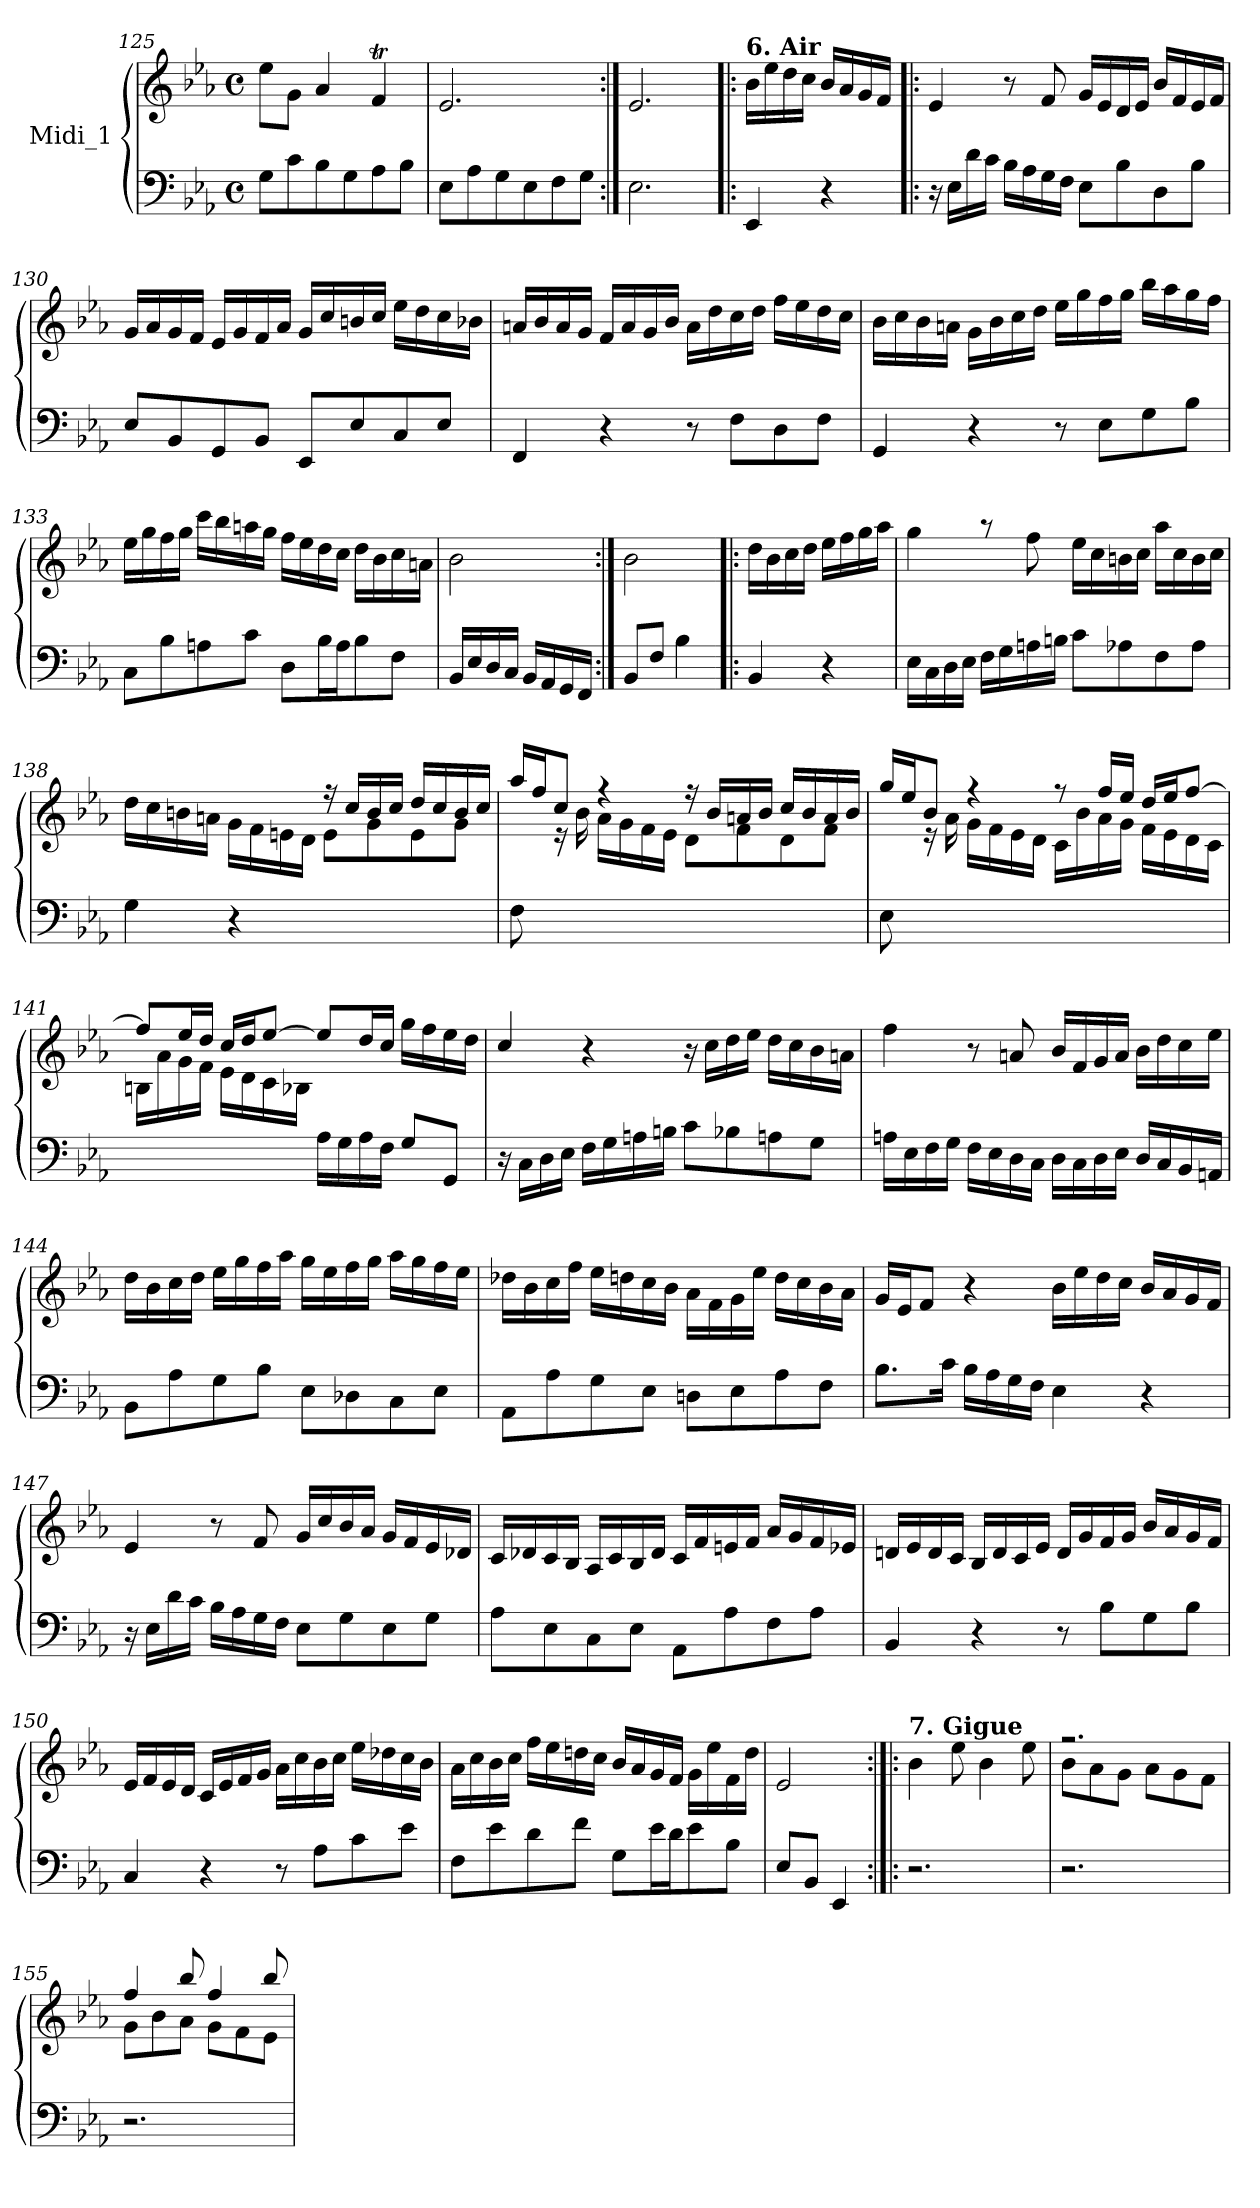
**kern	**kern
*part1	*part1
*staff2	*staff1
*I"Midi_1	*
!!LO:LB:g=z
*clefF4	*clefG2
*k[b-e-a-]	*k[b-e-a-]
*E-:	*E-:
*M4/4	*M4/4
*met(c)	*met(c)
=125	=125
8G\L	8ee-\L
8c\	8g\J
8B-\	4a-/
8G\	.
8A-\	4fT/
8B-\J	.
=126	=126
8E-\L	2.e-/
8A-\	.
8G\	.
8E-\	.
8F\	.
8G\J	.
=127:|!	=127:|!
2.E-\	2.e-/
!!LO:PB:g=z
=128|!:	=128|!:
!	!LO:TX:a:B:t=6. Air
4EE-/	16b-\LL
.	16ee-\
.	16dd\
.	16cc\JJ
4r	16b-/LL
.	16a-/
.	16g/
.	16f/JJ
=129	=129
16r	4e-/
16E-\LL	.
16d\	.
16c\JJ	.
16B-\LL	8r
16A-\	.
16G\	8f/
16F\JJ	.
8E-\L	16g/LL
.	16e-/
8B-\	16d/
.	16e-/JJ
8D\	16b-/LL
.	16f/
8B-\J	16e-/
.	16f/JJ
!!LO:LB:g=z
=130	=130
8E-/L	16g/LL
.	16a-/
8BB-/	16g/
.	16f/JJ
8GG/	16e-/LL
.	16g/
8BB-/J	16f/
.	16a-/JJ
8EE-/L	16g/LL
.	16cc/
8E-/	16bn/
.	16cc/JJ
8C/	16ee-\LL
.	16dd\
8E-/J	16cc\
.	16b-X\JJ
=131	=131
4FF/	16an/LL
.	16b-/
.	16a/
.	16g/JJ
4r	16f/LL
.	16a/
.	16g/
.	16b-/JJ
8r	16a\LL
.	16dd\
8F\L	16cc\
.	16dd\JJ
8D\	16ff\LL
.	16ee-\
8F\J	16dd\
.	16cc\JJ
!!LO:LB:g=z
=132	=132
4GG/	16b-\LL
.	16cc\
.	16b-\
.	16an\JJ
4r	16g\LL
.	16b-\
.	16cc\
.	16dd\JJ
8r	16ee-\LL
.	16gg\
8E-\L	16ff\
.	16gg\JJ
8G\	16bb-\LL
.	16aa-\
8B-\J	16gg\
.	16ff\JJ
=133	=133
8C\L	16ee-\LL
.	16gg\
8B-\	16ff\
.	16gg\JJ
8An\	16ccc\LL
.	16bb-\
8c\J	16aan\
.	16gg\JJ
8D\L	16ff\LL
.	16ee-\
16B-\L	16dd\
16A\J	16cc\JJ
8B-\	16dd\LL
.	16b-\
8F\J	16cc\
.	16an\JJ
!!LO:LB:g=z
=134	=134
16BB-/LL	2b-\
16E-/	.
16D/	.
16C/JJ	.
16BB-/LL	.
16AA-i/	.
16GG/	.
16FF/JJ	.
=135:|!	=135:|!
8BB-/L	2b-\
8F/J	.
4B-\	.
=136!|:	=136!|:
4BB-/	16dd\LL
.	16b-\
.	16cc\
.	16dd\JJ
4r	16ee-\LL
.	16ff\
.	16gg\
.	16aa-i\JJ
!!LO:LB:g=z
=137	=137
*	*^
16E-\LL	4gg\	1ryy
16C\	.	.
16D\	.	.
16E-\JJ	.	.
16F\LL	8r	.
16G\	.	.
16An\	8ff\	.
16Bn\JJ	.	.
8c\L	16ee-\LL	.
.	16cc\	.
8A-X\	16bn\	.
.	16cc\JJ	.
8F\	16aa-\LL	.
.	16cc\	.
8A-\J	16b\	.
.	16cc\JJ	.
=138	=138	=138
4G\	2ryy	16dd\LL
.	.	16cc\
.	.	16bn\
.	.	16an\JJ
4r	.	16g\LL
.	.	16f\
.	.	16en\
.	.	16d\JJ
4ryy	16r	8e\L
.	16cc/LL	.
.	16b/	8g\
.	16cc/JJ	.
4ryy	16dd/LL	8e\
.	16cc/	.
.	16b/	8g\J
.	16cc/JJ	.
!!LO:LB:g=z	!!
=139	=139	=139
8F\	16aa-i/LL	8ryy
.	16ff/J	.
8ryy	8cc/J	16r
.	.	16b-i\
4ryy	4r	16a-i\LL
.	.	16g\
.	.	16f\
.	.	16e-i\JJ
4ryy	16r	8d\L
.	16b-/LL	.
.	16an/	8f\
.	16b-/JJ	.
4ryy	16cc/LL	8d\
.	16b-/	.
.	16a/	8f\J
.	16b-/JJ	.
=140	=140	=140
8E-\	16gg/LL	8ryy
.	16ee-/J	.
8ryy	8b-/J	16r
.	.	16a-i\
4ryy	4r	16g\LL
.	.	16f\
.	.	16e-\
.	.	16d\JJ
4ryy	8r	16c\LL
.	.	16b-\
.	16ff/LL	16a-\
.	16ee-/JJ	16g\JJ
4ryy	16dd/LL	16f\LL
.	16ee-/J	16e-\
.	[8ff/J	16d\
.	.	16c\JJ
!!LO:LB:g=z	!!
=141	=141	=141
4ryy	8ff/L]	16Bn\LL
.	.	16a-\
.	16ee-/L	16g\
.	16dd/JJ	16f\JJ
4ryy	16cc/LL	16e-\LL
.	16dd/J	16d\
.	[8ee-/J	16c\
.	.	16B-X\JJ
16A-\LL	8ee-/L]	2ryy
16G\	.	.
16A-\	16dd/L	.
16F\JJ	16cc/JJ	.
8G/L	16gg\LL	.
.	16ff\	.
8GG/J	16ee-\	.
.	16dd\JJ	.
*	*v	*v
=142	=142
16r	4cc/
16C\LL	.
16D\	.
16E-\JJ	.
16F\LL	4r
16G\	.
16An\	.
16Bn\JJ	.
8c\L	16r
.	16cc\LL
8B-X\	16dd\
.	16ee-\JJ
8Ani\	16dd\LL
.	16cc\
8G\J	16b-\
.	16an\JJ
!!LO:PB:g=z
=143	=143
16An\LL	4ff\
16E-\	.
16F\	.
16G\JJ	.
16F\LL	8r
16E-\	.
16D\	8an/
16C\JJ	.
16D\LL	16b-/LL
16C\	16f/
16D\	16g/
16E-\JJ	16a/JJ
16D/LL	16b-\LL
16C/	16dd\
16BB-/	16cc\
16AAn/JJ	16ee-\JJ
=144	=144
8BB-\L	16dd\LL
.	16b-\
8A-i\	16cc\
.	16dd\JJ
8G\	16ee-\LL
.	16gg\
8B-\J	16ff\
.	16aa-i\JJ
8E-\L	16gg\LL
.	16ee-\
8D-X\	16ff\
.	16gg\JJ
8C\	16aa-\LL
.	16gg\
8E-\J	16ff\
.	16ee-\JJ
!!LO:LB:g=z
=145	=145
8AA-\L	16dd-X\LL
.	16b-\
8A-\	16cc\
.	16ff\JJ
8G\	16ee-\LL
.	16ddn\
8E-\J	16cc\
.	16b-\JJ
8Dni\L	16a-\LL
.	16f\
8E-\	16g\
.	16ee-\JJ
8A-\	16dd\LL
.	16cc\
8F\J	16b-\
.	16a-\JJ
=146	=146
8.B-\L	16g/LL
.	16e-/J
.	8f/J
16c\Jk	.
16B-\LL	4r
16A-\	.
16G\	.
16F\JJ	.
4E-\	16b-\LL
.	16ee-\
.	16dd\
.	16cc\JJ
4r	16b-/LL
.	16a-/
.	16g/
.	16f/JJ
!!LO:LB:g=z
=147	=147
16r	4e-/
16E-\LL	.
16d\	.
16c\JJ	.
16B-\LL	8r
16A-\	.
16G\	8f/
16F\JJ	.
8E-\L	16g/LL
.	16cc/
8G\	16b-/
.	16a-/JJ
8E-\	16g/LL
.	16f/
8G\J	16e-/
.	16d-X/JJ
=148	=148
8A-\L	16c/LL
.	16d-X/
8E-\	16c/
.	16B-/JJ
8C\	16A-/LL
.	16c/
8E-\J	16B-/
.	16d-/JJ
8AA-\L	16c/LL
.	16f/
8A-\	16en/
.	16f/JJ
8F\	16a-/LL
.	16g/
8A-\J	16f/
.	16e-X/JJ
!!LO:LB:g=z
=149	=149
4BB-/	16dni/LL
.	16e-/
.	16d/
.	16c/JJ
4r	16B-/LL
.	16d/
.	16c/
.	16e-/JJ
8r	16d/LL
.	16g/
8B-\L	16f/
.	16g/JJ
8G\	16b-/LL
.	16a-/
8B-\J	16g/
.	16f/JJ
=150	=150
4C/	16e-/LL
.	16f/
.	16e-/
.	16d/JJ
4r	16c/LL
.	16e-/
.	16f/
.	16g/JJ
8r	16a-\LL
.	16cc\
8A-\L	16b-\
.	16cc\JJ
8c\	16ee-\LL
.	16dd-X\
8e-\J	16cc\
.	16b-\JJ
!!LO:LB:g=z
=151	=151
8F\L	16a-\LL
.	16cc\
8e-\	16b-\
.	16cc\JJ
8d\	16ff\LL
.	16ee-\
8f\J	16ddni\
.	16cc\JJ
8G\L	16b-/LL
.	16a-/
16e-\L	16g/
16d\J	16f/JJ
8e-\	16g\LL
.	16ee-\
8B-\J	16f\
.	16dd\JJ
=152	=152
8E-/L	2e-/
8BB-/J	.
4EE-/	.
!!LO:LB:g=z
=153:|!|:	=153:|!|:
*	*^
!	!LO:TX:a:B:t=7. Gigue	!
2.r	2.ryy	4b-\
.	.	8ee-\
.	.	4b-\
.	.	8ee-\
=154	=154	=154
2.r	2.r	8b-\L
.	.	8a-\
.	.	8g\J
.	.	8a-\L
.	.	8g\
.	.	8f\J
=155	=155	=155
2.r	4ff/	8g\L
.	.	8b-\
.	8bb-/	8a-\J
.	4ff/	8g\L
.	.	8f\
.	8bb-/	8e-\J
*	*v	*v
=	=
*-	*-
